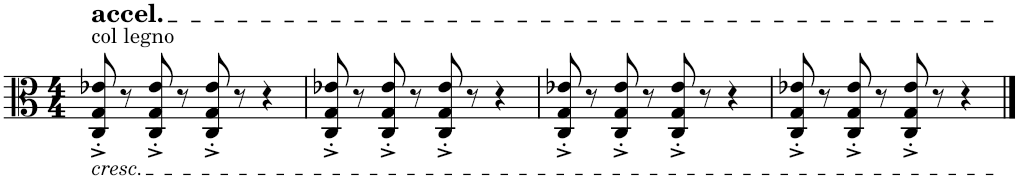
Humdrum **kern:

**kern
*part1
*staff1
*I"Viola
*I'Vla.
*clefC3
*k[]
*M4/4
=1
!LO:TX:a:t=col legno
!LO:TX:b:i:t=cresc.
!LO:TX:a:t=accel.
8C/'^ 8G/'^ 8e-X/'^
8r
8C/'^ 8G/'^ 8e-/'^
8r
8C/'^ 8G/'^ 8e-/'^
8r
4r
=2
8C/'^ 8G/'^ 8e-X/'^
8r
8C/'^ 8G/'^ 8e-/'^
8r
8C/'^ 8G/'^ 8e-/'^
8r
4r
=3
8C/'^ 8G/'^ 8e-X/'^
8r
8C/'^ 8G/'^ 8e-/'^
8r
8C/'^ 8G/'^ 8e-/'^
8r
4r
=4
8C/'^ 8G/'^ 8e-X/'^
8r
8C/'^ 8G/'^ 8e-/'^
8r
8C/'^ 8G/'^ 8e-/'^
8r
4r
==
*-
